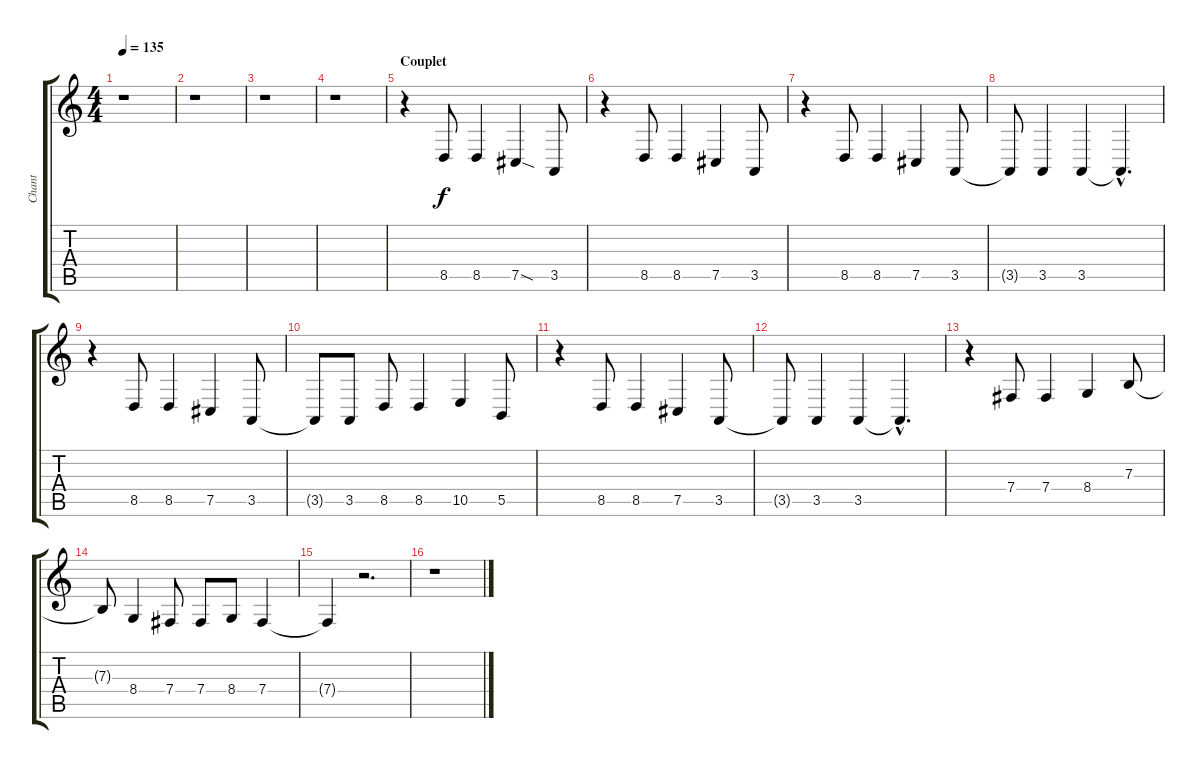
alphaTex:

\track ("Chant" "Chant") {instrument lead6voice}
\staff {score tabs}
\tuning (Db4 Ab3 E3 B2 Gb2 B1) {hide}
\ts (4 4)
\tempo 135
\clef g2
\ks c
r.1{dy f} |
r.1 |
r.1 |
r.1 |
\section ("" "Couplet")
r.4 8.5.8 8.5.4 7.5{sod}.4 3.5.8 |
r.4 8.5.8 8.5.4 7.5.4 3.5.8 |
r.4 8.5.8 8.5.4 7.5.4 3.5.8 |
3.5{t}.8 3.5.4 3.5.4 3.5{hac t}.4{d} |
r.4 8.5.8 8.5.4 7.5.4 3.5.8 |
3.5{t}.8 3.5.8 8.5.8 8.5.4 10.5.4 5.5.8 |
r.4 8.5.8 8.5.4 7.5.4 3.5.8 |
3.5{t}.8 3.5.4 3.5.4 3.5{hac t}.4{d} |
r.4 7.4.8 7.4.4 8.4.4 7.3.8 |
7.3{t}.8 8.4.4 7.4.8 7.4.8 8.4.8 7.4.4 |
7.4{t}.4 r.2{d} |
r.1
